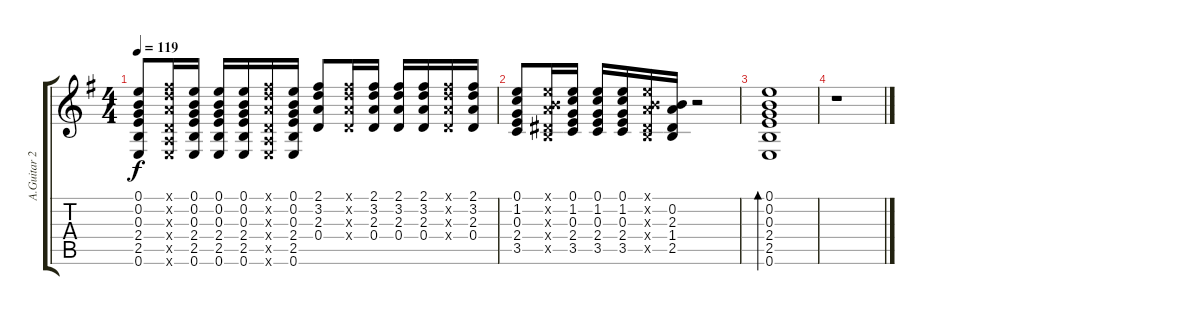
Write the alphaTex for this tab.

\track ("A.Guitar 2" "A.Guitar 2") {instrument acousticguitarsteel}
\staff {score tabs}
\tuning (E4 B3 G3 D3 A2 E2) {hide}
\ts (4 4)
\tempo 119
\clef g2
\ks eminor
(0.1 0.2 0.3 2.4 2.5 0.6).8{dy f} (2.1{x} 3.2{x} 2.3{x} 0.4{x} 0.5{x} 0.6{x}).16 (0.1 0.2 0.3 2.4 2.5 0.6).16 (0.1 0.2 0.3 2.4 2.5 0.6).16 (0.1 0.2 0.3 2.4 2.5 0.6).16 (2.1{x} 3.2{x} 2.3{x} 0.4{x} 0.5{x} 0.6{x}).16 (0.1 0.2 0.3 2.4 2.5 0.6).16 (2.1 3.2 2.3 0.4).8 (2.1{x} 3.2{x} 2.3{x} 0.4{x}).16 (2.1 3.2 2.3 0.4).16 (2.1 3.2 2.3 0.4).16 (2.1 3.2 2.3 0.4).16 (2.1{x} 3.2{x} 2.3{x} 0.4{x}).16 (2.1 3.2 2.3 0.4).16 |
(0.1 1.2 0.3 2.4 3.5).8 (0.1{x} 0.2{x} 2.3{x} 1.4{x} 2.5{x}).16 (0.1 1.2 0.3 2.4 3.5).16 (0.1 1.2 0.3 2.4 3.5).16 (0.1 1.2 0.3 2.4 3.5).16 (0.1{x} 0.2{x} 2.3{x} 1.4{x} 2.5{x}).16 (0.2 2.3 1.4 2.5).16 r.2 |
(0.1 0.2 0.3 2.4 2.5 0.6).1{bd 120} |
r.1
